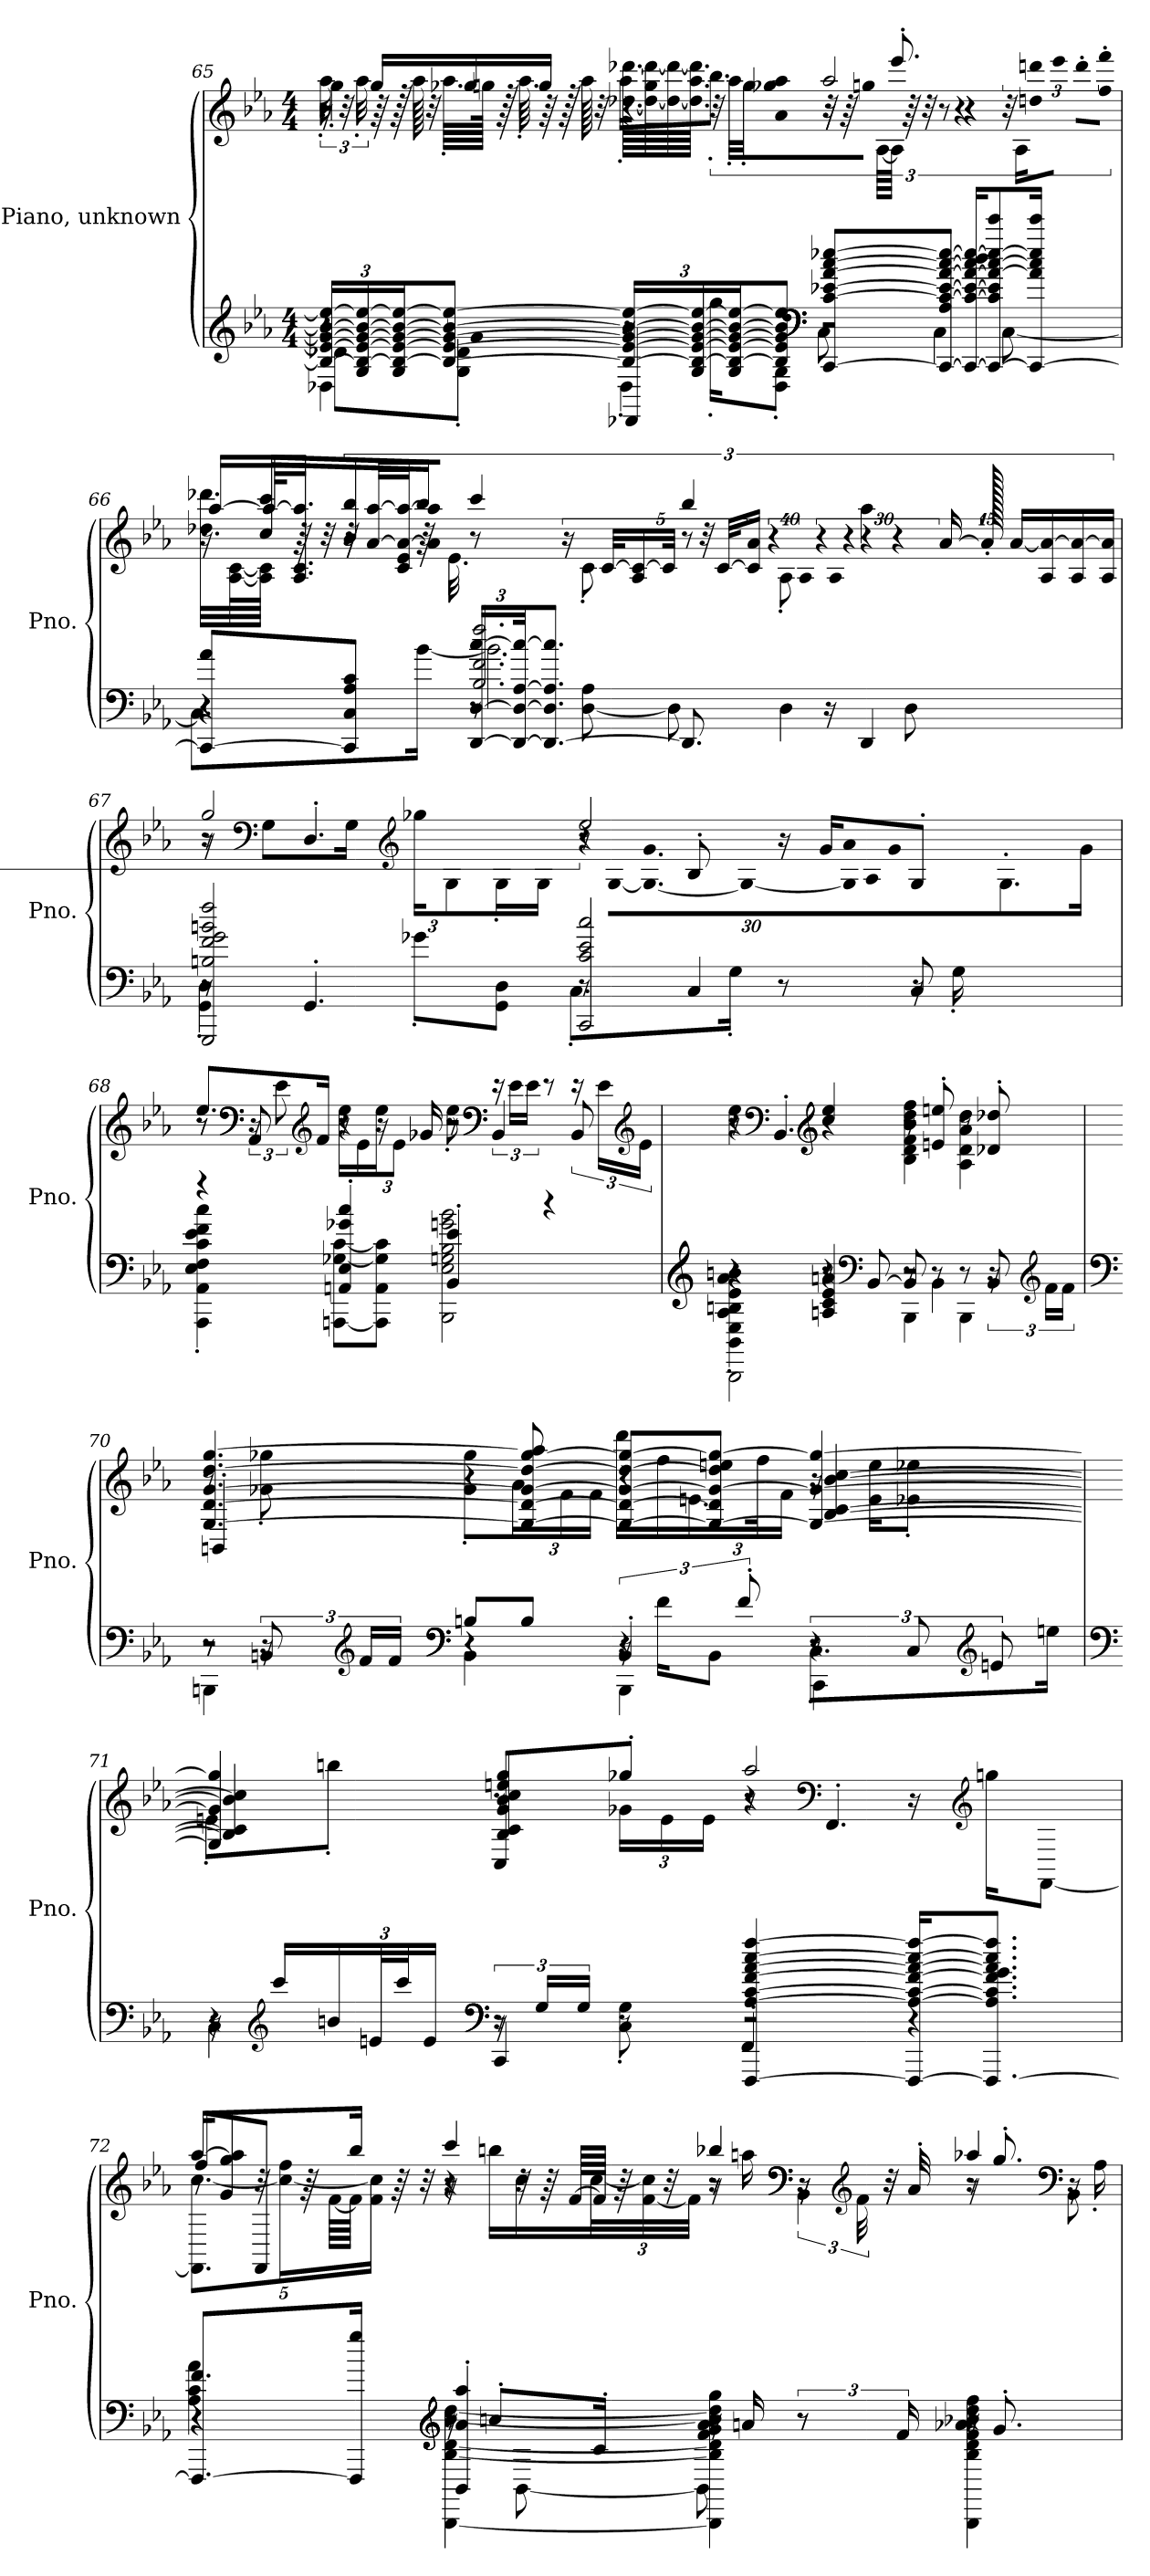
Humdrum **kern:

**kern	**kern
*part1	*part1
*staff2	*staff1
*I"Piano, unknown	*
*I'Pno.	*
!!LO:LB:g=z
*clefG2	*clefG2
*k[b-e-a-]	*k[b-e-a-]
*M4/4	*M4/4
*Xbrackettup	*
=65	=65
*^	*^
*	*^	*	*^
*	*	*^	*	*	*^
24B-/_ 24e/_ 24g/_ 24b-/_ 24ee/_LL	8d-X\L	4r	4D-X\	2r	48aa-'\	16r	4gg'\
.	.	.	.	.	48r	.	.
24G/ 24B-/_ 24e/_ 24g/_ 24b-/_ 24ee/_	.	.	.	.	48aa-'\	.	.
.	.	.	.	.	64r	16gg/LL	.
.	.	.	.	.	128r	.	.
24G/ 24B-/_ 24e/_ 24g/_ 24b-/_ 24ee/_J	.	.	.	.	.	.	.
.	.	.	.	.	128aa-\	.	.
.	.	.	.	.	32r	.	.
8B-/_ 8e/_ 8g/_ 8b-/_ 8ee/_J	8G\' 8d-\' 8g-X\'J	.	.	.	64.aa-'\LLLL	16gg-X/	.
.	.	.	.	.	128ggn\JJJJk	.	.
.	.	.	.	.	128r	.	.
.	.	.	.	.	64.aa-'\	.	.
.	.	.	.	.	64r	16gg/JJ	.
.	.	.	.	.	128r	.	.
.	.	.	.	.	128aa-\	.	.
.	.	.	.	.	32r	.	.
24B-/_ 24e/_ 24g/_ 24b-/_ 24ee/_LL	16r	4DD-X/	4D-'\	.	[64.dd-X\ [64.ddd-X\LLLL	4r	16aa-'\KL
.	.	.	.	.	128dd-\_ 128gg\ 128ddd-\_L	.	.
.	.	.	.	.	128dd-\_ 128ddd-\_J	.	.
.	.	.	.	.	64.dd-\] 64.aa-\ 64.ddd-\]JJJJ	.	.
24G/ 24B-/_ 24e/_ 24g/_ 24b-/_ 24ee/_	.	.	.	.	.	.	.
.	16gg'\KL	.	.	.	48r	.	8.bb-'\J
24G/ 24B-/_ 24e/_ 24g/_ 24b-/_ 24ee/_J	.	.	.	.	48aa-'\LLL	.	.
.	.	.	.	.	48gg'\J	.	.
8B-/] 8e/] 8g/] 8b-/] 8ee/]J	8D-\' 8G\'J	.	.	.	16a-\ 16gg-X\ 16aa-\	.	.
.	.	.	.	.	16ggn\JJ	.	.
*clefF4	*	*	*	*	*	*	*
[8CC/ [8c/ [8e-X/ [8a-/ [8cc/ [8ee-X/L	2r	2r	8C\	16r	16r	2aa-/	32r
.	.	.	.	.	.	.	64r
.	.	.	.	.	.	.	[64A-\LLLL
.	.	.	.	8.eee-'/	48r	.	64A-\JJJJ]
.	.	.	.	.	.	.	64r
.	.	.	.	.	24A-\LL	.	.
.	.	.	.	.	.	.	32r
8CC/_ 8A-/ 8c/_ 8e-/_ 8a-/_ 8cc/_ 8ee-/_J	.	.	4C\	.	16ddn\ 16dddn\	.	8r
.	.	.	.	.	16eee-\JJ	.	.
16CC/_ 16c/_ 16e-/_ 16a-/_ 16cc/_ 16dd/ 16ee-/_KL	.	.	.	4r	8ddd'\L	.	4r
8CC/_ 8c/] 8e-/] 8a-/_ 8cc/_ 8ee-/_ 8eee-/	.	.	.	.	.	.	.
.	.	.	[8C\	.	8ff\' 8fff\'J	.	.
16CC/_ 16a-/] 16cc/] 16ee-/] 16eee-/Jk	.	.	.	.	.	.	.
*	*	*	*	*	*	*v	*v
!!LO:LB:g=z
=66	=66	=66	=66	=66	=66	=66
8CC/_ 8a-/L	4r	4r	8.C\L]	16r	32.dd-X\ 32.ddd-X\LLL	[16aa-/LL
.	.	.	.	.	[64A-\ [64c\L	.
.	.	.	.	16cc/ 16ccc/LL	64A-\] 64c\]JJJJ	64aa-/KL_
.	.	.	.	.	64r	32.A-/ 32.c/ 32.aa-/]JJJ
.	.	.	.	.	32r	.
8CC/] 8C/ 8A-/ 8c/J	.	.	.	16b-/ 16bb-/	16r	48r
.	.	.	.	.	.	[48a-/ [48aa-/LLL
.	.	.	.	.	.	48c/ 48e-/ 48a-/_ 48aa-/_J
.	.	.	[16b-\Jk	16bb-/JJ	64r	16a-/] 16aa-/]JJ
.	.	.	.	.	32.e-\	.
[24DD/ [24D/ [24cc/LL	8r	2.B-/ 2.f/ 2.ff/	2.b-\]	4ccc/	8r	20r
48DD/_ 48D/_ [48A-/ 48cc/_JK	.	.	.	.	.	.
.	.	.	.	.	.	[40c/KLL
8.DD/_ 8.D/] 8.A-/] 8.cc/]J	.	.	.	.	.	.
.	.	.	.	.	.	20A-/ 20c/_
.	[8D\ 8A-\	.	.	.	8c'\	40c/JJk]
.	.	.	.	.	.	40r
.	.	.	.	.	.	[40c/KLL
.	.	.	.	.	.	20c/] 20a-/JJ
!	!	!	!	!	!	!LO:N:vis=32
8.DD/]	8D\]	.	.	4bb-/	8r	640%23r
!	!	!	!	!	!	!LO:N:vis=32
.	.	.	.	.	.	640%23A-/
!	!	!	!	!	!	!LO:N:vis=64
.	.	.	.	.	.	960%17r
!	!	!	!	!	!	!LO:N:vis=64
.	.	.	.	.	.	960%17A-/
!	!	!	!	!	!	!LO:N:vis=32
.	.	.	.	.	.	640%23r
.	4D\	.	.	.	8A-'\	.
!	!	!	!	!	!	!LO:N:vis=16
.	.	.	.	.	.	1920%137r
16r	.	.	.	.	.	.
.	.	.	.	.	.	[480%17a-/
4DD/	.	.	.	4r	4aa-\	1920a-'/]
.	.	.	.	.	.	[16a-/LL
.	.	.	.	.	.	16A-/ 16a-/_
.	8D\	.	.	.	.	.
.	.	.	.	.	.	16A-/ 16a-/_
.	.	.	.	.	.	16A-/ 16a-/]JJ
1920ryy	1920ryy	1920ryy	1920ryy	1920ryy	1920ryy	.
*	*	*v	*v	*	*	*
!!LO:LB:g=z	!!	!!
=67	=67	=67	=67	=67	=67
2GGG/ 2Bn/ 2f/ 2g/ 2bn/ 2ff/	4GG\' 4D\'	8r	2gg/	16r	8r
*	*	*	*clefF4	*	*
.	.	.	.	8G\L	.
.	.	4.GG'/	.	.	4.D'/
.	.	.	.	16G\Jk	.
*	*	*	*clefG2	*	*
*	*	*	*	*Xbrackettup	*
.	8g-X'\L	.	.	24gg-X\KL	.
.	.	.	.	12G\	.
.	8GG\ 8D\J	.	.	16G'\L	.
.	.	.	.	16G\JJ	.
*	*	*	*	*brackettup	*
!	!	!	!	!LO:N:vis=32	!
2CC/ 2c/ 2e-/ 2cc/	8.C'\L	8r	2ee-/	640%23r	8r
!	!	!	!	!LO:N:vis=64	!
.	.	.	.	[960%17G\KLLL	.
!	!	!	!	!LO:N:vis=32.	!
.	.	.	.	1920%103G\_ 1920%103g\	.
!	!	!	!	!LO:N:vis=32	!
.	.	.	.	640%23G\_	.
.	.	4C/	.	.	8B-'/
!	!	!	!	!LO:N:vis=64	!
.	.	.	.	960%17G\] 960%17a-\L	.
!	!	!	!	!LO:N:vis=64	!
.	.	.	.	960%17A-\JJ	.
!	!	!	!	!LO:N:vis=16	!
.	.	.	.	1920%137g\J	.
.	16G'\Jk	.	.	.	.
.	8r	.	.	8.G'\	16r
.	.	.	.	.	16g/KL
.	16r	8C/	.	.	8G'/J
.	16G'\	.	.	16g\Jk	.
*	*v	*v	*	*	*
!!LO:LB:g=z	!!	!!
=68	=68	=68	=68	=68
4r	4AAA-\' 4AA-\' 4E-\' 4F\' 4c\' 4e-\' 4f\' 4cc\'	8.ee-/L	8r	8r
*	*	*clefF4	*	*
.	.	.	24r	8AA-/
.	.	.	12e-\	.
*	*	*clefG2	*	*
.	.	16f/Jk	.	.
4AAn/' 4E-/' 4g-X/' 4cc/'	[8AAAn\ [8G-X\ [8c\L	8r	16ee-\LL	4r
.	.	.	16e-\	.
*	*	*	*Xbrackettup	*
.	8AAA\] 8AA\ 8G-\] 8c\]J	16r	24ee-\J	.
.	.	.	12e-\J	.
.	.	16g-X/	.	.
4BB-/' 4e-/'	2BBB-\ 2E-\ 2Gn\ 2B-\ 2gn\ 2b-\	2r	8ee-'\	8r
*	*	*clefF4	*	*
*	*	*	*brackettup	*
.	.	.	24r	4BB-/
.	.	.	24e-\LL	.
.	.	.	24e-\JJ	.
4r	.	.	8r	.
.	.	.	24r	8BB-/
.	.	.	24e-\LL	.
*	*	*clefG2	*	*
.	.	.	24e-\JJ	.
*v	*v	*	*	*
!!LO:PB:g=z	!!	!!
=69	=69	=69	=69
*clefG2	*	*	*
*^	*	*	*
*	*^	*	*	*
*	*	*^	*	*	*
4r	4BB-\' 4E-\' 4A-\' 4Bn\' 4e-\' 4a-\' 4bn\'	4r	2BBB-\	4r	4ee-\	8r
*	*	*	*	*clefF4	*	*
.	.	.	.	.	.	4.BB-'/
*	*	*	*	*clefG2	*	*
4An/ 4c/ 4e-/ 4an/	4r	8r	.	4cc/ 4ee-/	4r	.
*clefF4	*	*	*	*	*	*
.	.	[8BB-/	.	.	.	.
2r	8r	8BB-/]	4BBB-\	8r	4B-\ 4d\ 4f\ 4b-\ 4dd\ 4ff\	2r
.	4BB-\	8r	.	8en/' 8een/'	.	.
.	.	8r	4BBB-\	8r	4A-\ 4d\ 4a-\ 4dd\	.
*	*brackettup	*	*	*	*	*
.	24r	8BB-/	.	8d-X/' 8dd-X/'	.	.
*clefG2	*	*	*	*	*	*
.	24f\LL	.	.	.	.	.
.	24f\JJ	.	.	.	.	.
!!LO:LB:g=z	!!	!!
=70	=70	=70	=70	=70	=70	=70
*clefF4	*	*	*	*	*	*
8r	4BBBn\	8r	2r	[4.G/ [4.d/ [4.g/ [4.dd/ [4.gg/	8r	4BBn'/
24r	.	8BBn/	.	.	8g-X\' 8gg-X\'	.
*clefG2	*	*	*	*	*	*
24f/LL	.	.	.	.	.	.
24f/JJ	.	.	.	.	.	.
*clefF4	*	*	*	*	*	*
8Bn/L	4BB\	4r	.	.	8g-\' 8gg-\'L	4r
*	*	*	*	*	*Xbrackettup	*
8B/J	.	.	.	8G/_ 8d/_ 8g/_ 8dd/_ 8gg/_ 8aa-/	24a-\L	.
.	.	.	.	.	24f\	.
.	.	.	.	.	24f\JJ	.
6r	16r	4BB'/	4BBB\	8G/_ 8d/_ 8g/_ 8dd/_ 8gg/_L	16ddd\LL	4r
.	16f\KL	.	.	.	16ff\	.
.	8BB\J	.	.	8G/_ 8d/] 8g/_ 8dd/] 8een/ 8gg/_J	24.en\	.
12f'/	.	.	.	.	.	.
.	.	.	.	.	48ff\K	.
.	.	.	.	.	24f\JJ	.
6r	8.C'\L	8r	4CC\	4G/_ 4g/_ 4gg/_	16r	[4B-/ [4c/ [4b-/ [4cc/
.	.	.	.	.	16e\ 16ee\KL	.
.	.	8C/	.	.	8e-X\' 8ee-X\'J	.
*clefG2	*	*	*	*	*	*
12en/	.	.	.	.	.	.
.	16een\Jk	.	.	.	.	.
*v	*v	*v	*v	*	*	*
!!LO:LB:g=z	!!	!!
=71	=71	=71	=71
*clefF4	*	*	*
*^	*	*	*
*	*^	*	*	*
16r	4C\	4r	4G/] 4g/] 4gg/]	8en'\L	4B-/] 4c/] 4b-/] 4cc/]
*clefG2	*	*	*	*	*
16ccc/LL	.	.	.	.	.
*Xbrackettup	*	*	*	*	*
24bn/	.	.	.	8bbn'\J	.
48en/L	.	.	.	.	.
48ccc/J	.	.	.	.	.
24e/JJ	.	.	.	.	.
*clefF4	*	*	*	*	*
*brackettup	*	*	*	*	*
24r	8r	4CC/	8C/L	8r	4B-/ 4c/ 4g/ 4b-/ 4cc/ 4een/ 4gg/
24G/LL	.	.	.	.	.
24G/JJ	.	.	.	.	.
8r	8C\' 8G\'	.	8gg-X'/J	24g-X\LL	.
.	.	.	.	24e\	.
.	.	.	.	24e\JJ	.
[4FFF/ [4A-/ [4c/ [4f/ [4a-/ [4cc/ [4ff/	2r	4FF'/	2aa-/	4r	8r
*	*	*	*clefF4	*	*
.	.	.	.	.	4.FF'/
16FFF/_ 16A-/_ 16c/_ 16f/_ 16a-/_ 16cc/_ 16ff/_KL	.	4r	.	16r	.
*	*	*	*clefG2	*	*
8.FFF/_ 8.A-/] 8.c/] 8.f/] 8.g/ 8.a-/] 8.cc/] 8.ff/]J	.	.	.	16ggn\KL	.
.	.	.	.	[8FF\J	.
!!LO:LB:g=z
=72	=72	=72	=72	=72	=72
*	*	*^	*	*	*^
8.FFF/_ 8.f/L	4A-\ 4c\ 4a-\	4r	4r	[16aa-/KL	10.FF\] [10.cc\L	8ff/L	8r
.	.	.	.	8g/ 8gg/ 8aa-/]	.	.	.
.	.	.	.	.	.	8FF/J	32r
.	.	.	.	.	20cc\_ 20ff\L	.	.
.	.	.	.	.	.	.	64r
.	.	.	.	.	.	.	[64f\LLLL
16FFF/] 16gg/Jk	.	.	.	16bb-/Jk	.	.	64f\JJJJ]
.	.	.	.	.	20f\ 20cc\]JJ	.	.
.	.	.	.	.	.	.	64r
.	.	.	.	.	.	.	32r
*clefG2	*	*	*	*	*	*	*
16r	[4BBB-\ [4B-\ [4d\ [4b-\ [4dd\	4BB-/' 4a-/' 4aa-/'	8r	8r	16r	4ccc/	4r
8bn'/L	.	.	.	.	16bbn\LL	.	.
.	.	.	[8BB-\	32r	16cc\	.	.
.	.	.	.	64r	.	.	.
.	.	.	.	[64f/LLLL	.	.	.
16c'/Jk	.	.	.	64f/JJJJ]	[48cc\L	.	.
.	.	.	.	64r	.	.	.
.	.	.	.	.	[48f\ 48cc\]	.	.
.	.	.	.	32r	.	.	.
.	.	.	.	.	48f\JJJ]	.	.
16r	4BBB-\] 4B-\] 4d\] 4f\ 4g\ 4a-\ 4b-\] 4dd\] 4gg\	2r	8BB-\]	8r	16r	4bb-X/	8r
16an/	.	.	.	.	16aan\	.	.
*	*	*	*	*clefF4	*	*	*
*	*	*	*	*	*brackettup	*	*
12r	.	.	8r	16r	24r	.	4BB-\
*	*	*	*	*clefG2	*	*	*
.	.	.	.	.	48f\	.	.
.	.	.	.	32r	16r	.	.
24f/	.	.	.	.	.	.	.
.	.	.	.	32a-'/	.	.	.
16r	4BBB-\ 4B-\ 4d\ 4f\ 4a-X\ 4b-X\ 4dd\ 4ff\	.	4r	16r	8r	4aa-X/	.
8.g'/	.	.	.	8.gg'/	.	.	.
*	*	*	*	*clefF4	*	*	*
.	.	.	.	.	16r	.	8BB-\
.	.	.	.	.	16A-'\	.	.
*v	*v	*v	*v	*	*	*	*
*	*v	*v	*v	*v
=	=
*-	*-
